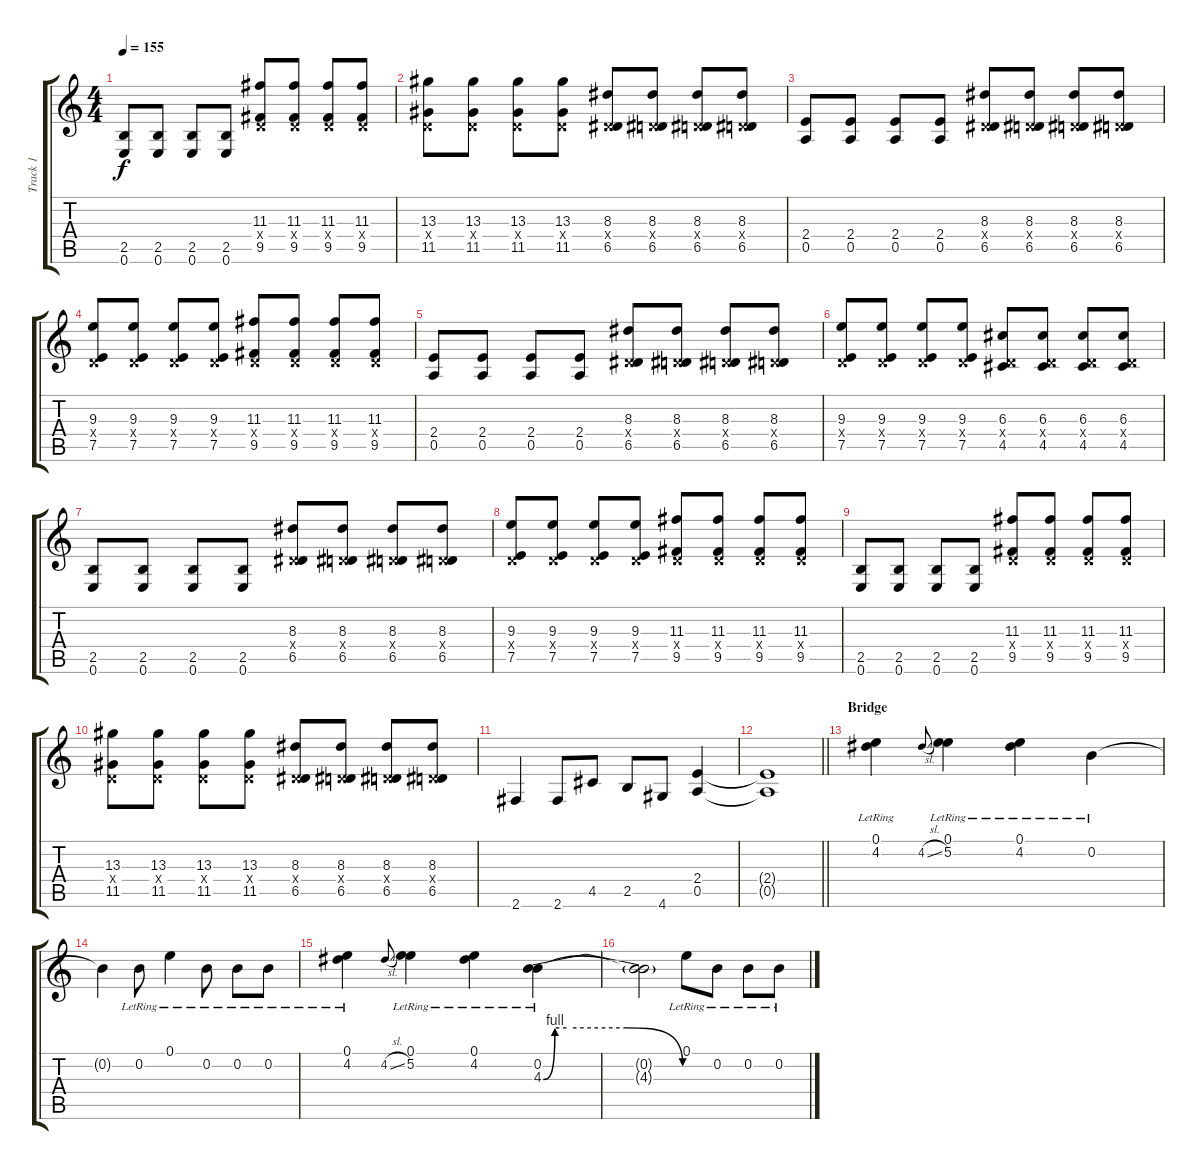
\track ("Track 1" "Track 1") {instrument distortionguitar}
\staff {score tabs}
\tuning (E4 B3 G3 D3 A2 E2) {hide}
\ts (4 4)
\tempo 155
\clef g2
\ks c
(2.5 0.6).8{dy f} (2.5 0.6).8 (2.5 0.6).8 (2.5 0.6).8 (11.3 0.4{x} 9.5).8 (11.3 0.4{x} 9.5).8 (11.3 0.4{x} 9.5).8 (11.3 0.4{x} 9.5).8 |
(13.3 0.4{x} 11.5).8 (13.3 0.4{x} 11.5).8 (13.3 0.4{x} 11.5).8 (13.3 0.4{x} 11.5).8 (8.3 0.4{x} 6.5).8 (8.3 0.4{x} 6.5).8 (8.3 0.4{x} 6.5).8 (8.3 0.4{x} 6.5).8 |
(2.4 0.5).8 (2.4 0.5).8 (2.4 0.5).8 (2.4 0.5).8 (8.3 0.4{x} 6.5).8 (8.3 0.4{x} 6.5).8 (8.3 0.4{x} 6.5).8 (8.3 0.4{x} 6.5).8 |
(9.3 0.4{x} 7.5).8 (9.3 0.4{x} 7.5).8 (9.3 0.4{x} 7.5).8 (9.3 0.4{x} 7.5).8 (11.3 0.4{x} 9.5).8 (11.3 0.4{x} 9.5).8 (11.3 0.4{x} 9.5).8 (11.3 0.4{x} 9.5).8 |
(2.4 0.5).8 (2.4 0.5).8 (2.4 0.5).8 (2.4 0.5).8 (8.3 0.4{x} 6.5).8 (8.3 0.4{x} 6.5).8 (8.3 0.4{x} 6.5).8 (8.3 0.4{x} 6.5).8 |
(9.3 0.4{x} 7.5).8 (9.3 0.4{x} 7.5).8 (9.3 0.4{x} 7.5).8 (9.3 0.4{x} 7.5).8 (6.3 0.4{x} 4.5).8 (6.3 0.4{x} 4.5).8 (6.3 0.4{x} 4.5).8 (6.3 0.4{x} 4.5).8 |
(2.5 0.6).8 (2.5 0.6).8 (2.5 0.6).8 (2.5 0.6).8 (8.3 0.4{x} 6.5).8 (8.3 0.4{x} 6.5).8 (8.3 0.4{x} 6.5).8 (8.3 0.4{x} 6.5).8 |
(9.3 0.4{x} 7.5).8 (9.3 0.4{x} 7.5).8 (9.3 0.4{x} 7.5).8 (9.3 0.4{x} 7.5).8 (11.3 0.4{x} 9.5).8 (11.3 0.4{x} 9.5).8 (11.3 0.4{x} 9.5).8 (11.3 0.4{x} 9.5).8 |
(2.5 0.6).8 (2.5 0.6).8 (2.5 0.6).8 (2.5 0.6).8 (11.3 0.4{x} 9.5).8 (11.3 0.4{x} 9.5).8 (11.3 0.4{x} 9.5).8 (11.3 0.4{x} 9.5).8 |
(13.3 0.4{x} 11.5).8 (13.3 0.4{x} 11.5).8 (13.3 0.4{x} 11.5).8 (13.3 0.4{x} 11.5).8 (8.3 0.4{x} 6.5).8 (8.3 0.4{x} 6.5).8 (8.3 0.4{x} 6.5).8 (8.3 0.4{x} 6.5).8 |
2.6.4 2.6.8 4.5.8 2.5.8 4.6.8 (2.4 0.5).4 |
\barLineRight lightlight
(2.4{t} 0.5{t}).1 |
\section ("" "Bridge")
(0.1{lr} 4.2{lr}).4 4.2{sl}.8{gr onbeat} (0.1{lr} 5.2{lr}).4 (0.1{lr} 4.2{lr}).4 0.2{lr}.4 |
0.2{t}.4 0.2{lr}.8 0.1{lr}.4 0.2{lr}.8 0.2{lr}.8 0.2{lr}.8 |
(0.1{lr} 4.2{lr}).4 4.2{sl}.8{gr onbeat} (0.1{lr} 5.2{lr}).4 (0.1{lr} 4.2{lr}).4 (0.2{lr} 4.3{be (custom 0 0 5 4 10 4 36 4 60 0) lr}).4 |
(0.2{t} 4.3{t}).2 0.1{lr}.8 0.2{lr}.8 0.2{lr}.8 0.2{lr}.8
